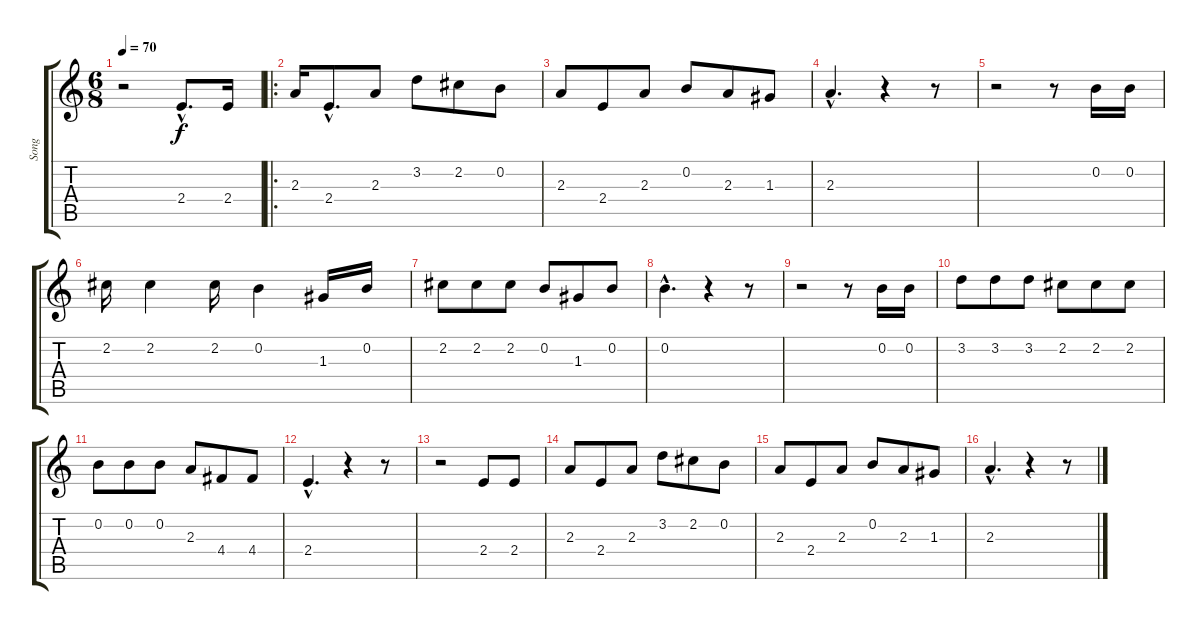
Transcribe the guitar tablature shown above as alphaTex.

\track ("Song" "Song") {instrument acousticguitarnylon}
\staff {score tabs}
\tuning (E4 B3 G3 D3 A2 E2) {hide}
\ts (6 8)
\tempo 70
\clef g2
\ks c
r.2{dy f instrument acousticguitarnylon} 2.4{hac}.8{d} 2.4.16 |
\ro
2.3.16 2.4{hac}.8{d} 2.3.8 3.2.8 2.2.8 0.2.8 |
2.3.8 2.4.8 2.3.8 0.2.8 2.3.8 1.3.8 |
2.3{hac}.4{d} r.4 r.8 |
r.2 r.8 0.2.16 0.2.16 |
2.2.16 2.2.4 2.2.16 0.2.4 1.3.16 0.2.16 |
2.2.8 2.2.8 2.2.8 0.2.8 1.3.8 0.2.8 |
0.2{hac}.4{d} r.4 r.8 |
r.2 r.8 0.2.16 0.2.16 |
3.2.8 3.2.8 3.2.8 2.2.8 2.2.8 2.2.8 |
0.2.8 0.2.8 0.2.8 2.3.8 4.4.8 4.4.8 |
2.4{hac}.4{d} r.4 r.8 |
r.2 2.4.8 2.4.8 |
2.3.8 2.4.8 2.3.8 3.2.8 2.2.8 0.2.8 |
2.3.8 2.4.8 2.3.8 0.2.8 2.3.8 1.3.8 |
2.3{hac}.4{d} r.4 r.8
